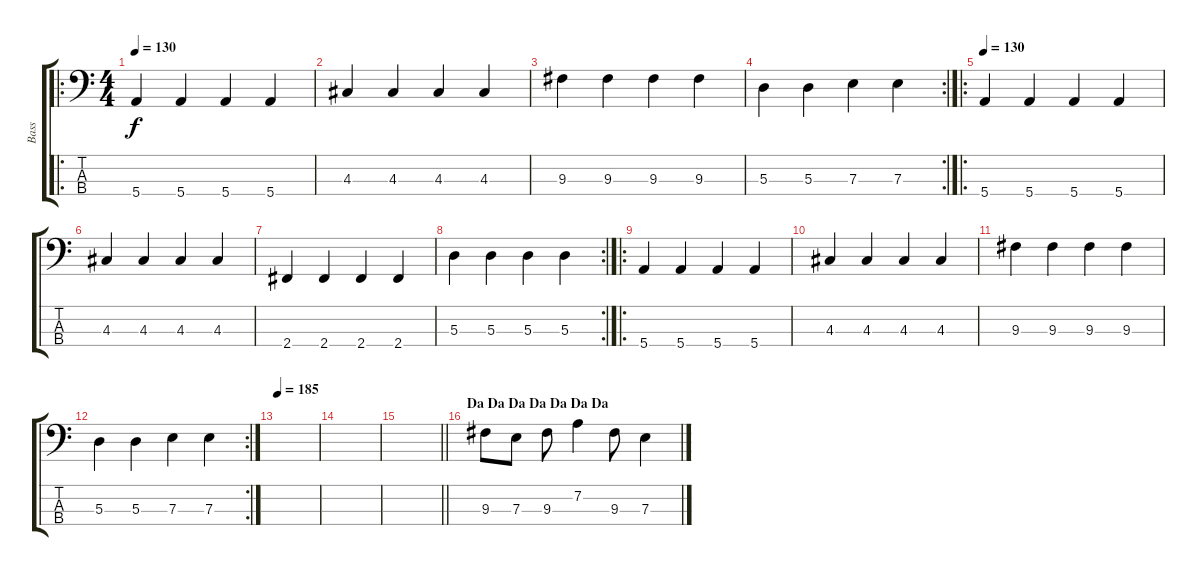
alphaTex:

\track ("Bass" "Bass") {instrument electricbasspick}
\staff {score tabs}
\tuning (G2 D2 A1 E1) {hide}
\ro
\ts (4 4)
\tempo 130
\clef f4
\ks c
5.4.4{dy f} 5.4.4 5.4.4 5.4.4 |
4.3.4 4.3.4 4.3.4 4.3.4 |
9.3.4 9.3.4 9.3.4 9.3.4 |
\rc 2
5.3.4 5.3.4 7.3.4 7.3.4 |
\ro
\tempo 130
5.4.4 5.4.4 5.4.4 5.4.4 |
4.3.4 4.3.4 4.3.4 4.3.4 |
2.4.4 2.4.4 2.4.4 2.4.4 |
\rc 2
5.3.4 5.3.4 5.3.4 5.3.4 |
\ro
5.4.4 5.4.4 5.4.4 5.4.4 |
4.3.4 4.3.4 4.3.4 4.3.4 |
9.3.4 9.3.4 9.3.4 9.3.4 |
\rc 2
5.3.4 5.3.4 7.3.4 7.3.4 |
\tempo 185
|
|
\barLineRight lightlight
|
\section ("" "Da Da Da Da Da Da Da")
9.3.8 7.3.8 9.3.8 7.2.4 9.3.8 7.3.4
